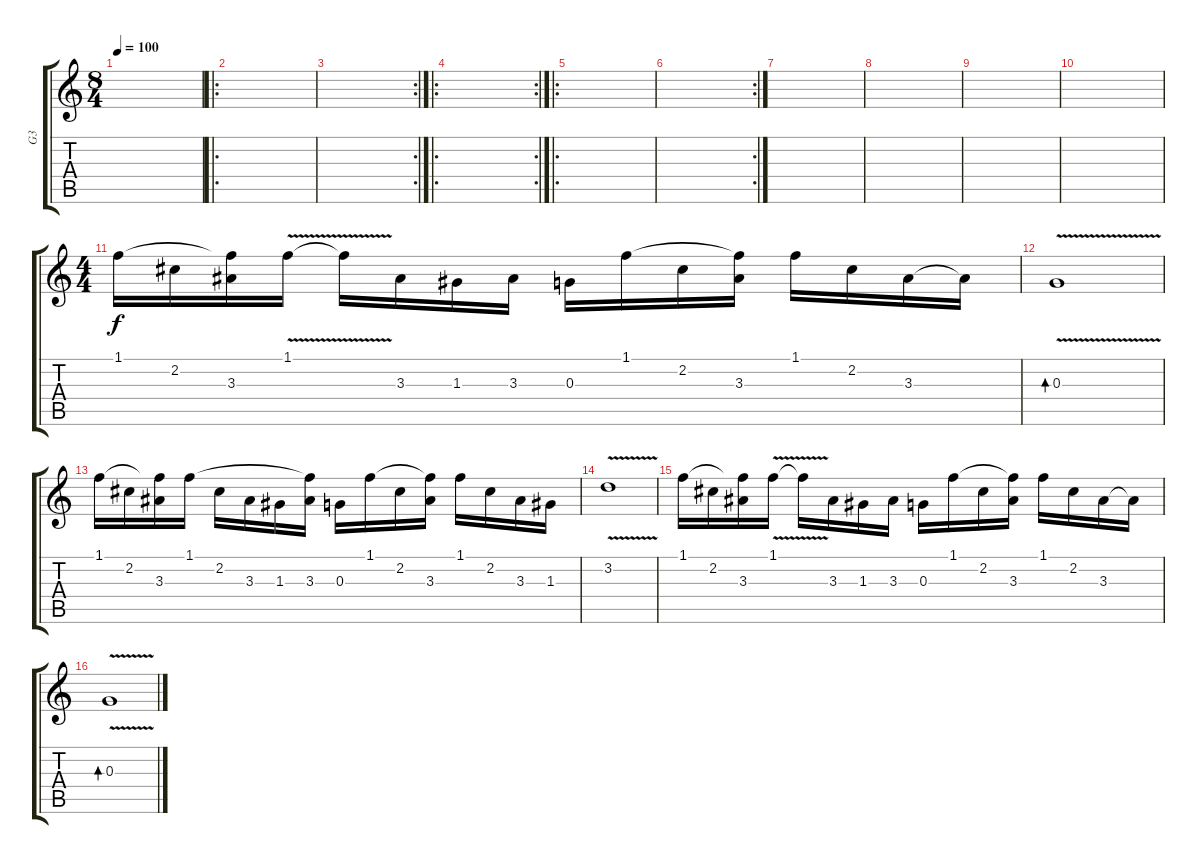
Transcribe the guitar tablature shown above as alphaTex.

\track ("G3" "G3") {instrument acousticguitarsteel}
\staff {score tabs}
\tuning (E4 B3 G3 D3 A2 E2) {hide}
\ts (8 4)
\tempo 100
\clef g2
\ks c
|
\ro
|
\rc 2
|
\ro
\rc 2
|
\ro
|
\rc 2
|
|
|
|
|
\ts (4 4)
1.1.16 2.2.16 (1.1{t} 3.3).16 1.1{v}.16 1.1{t}.16 3.3.16 1.3.16 3.3.16 0.3.16 1.1.16 2.2.16 (1.1{t} 3.3).16 1.1.16 2.2.16 3.3.16 3.3{t}.16 |
0.3{v}.1{bd 480} |
1.1.16 2.2.16 (1.1{t} 3.3).16 1.1.16 2.2.16 3.3.16 1.3.16 (1.1{t} 3.3).16 0.3.16 1.1.16 2.2.16 (1.1{t} 3.3).16 1.1.16 2.2.16 3.3.16 1.3.16 |
3.2{v}.1 |
1.1.16 2.2.16 (1.1{t} 3.3).16 1.1{v}.16 1.1{t}.16 3.3.16 1.3.16 3.3.16 0.3.16 1.1.16 2.2.16 (1.1{t} 3.3).16 1.1.16 2.2.16 3.3.16 3.3{t}.16 |
0.3{v}.1{bd 480}
